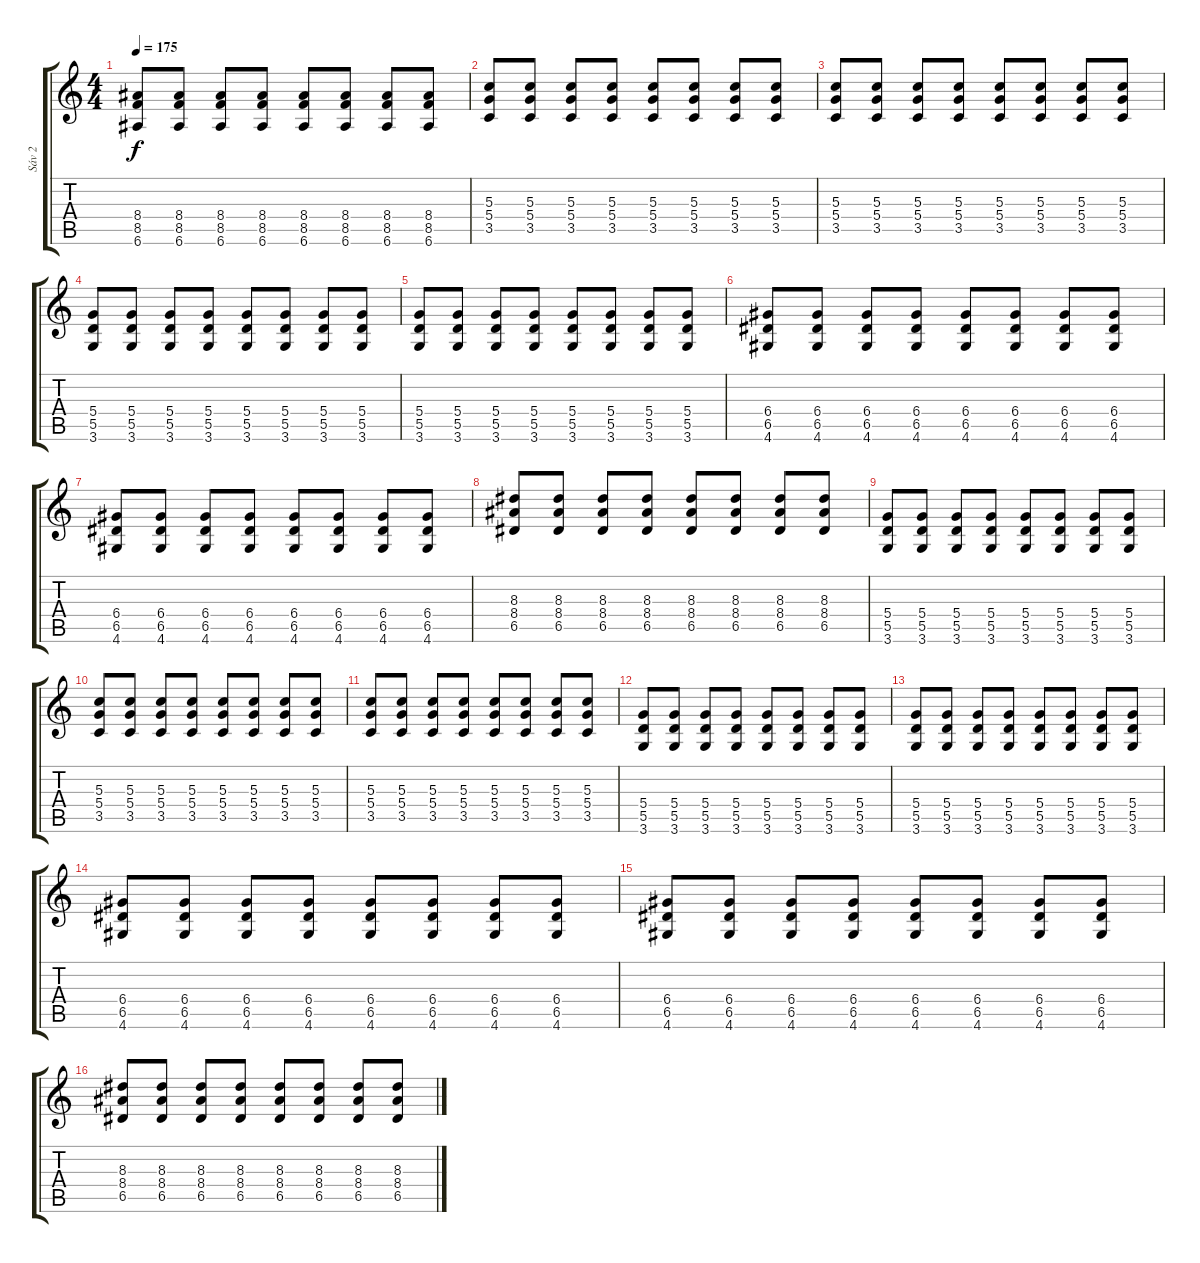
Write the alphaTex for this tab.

\track ("Sáv 2" "Sáv 2") {instrument distortionguitar}
\staff {score tabs}
\tuning (E4 B3 G3 D3 A2 E2) {hide}
\ts (4 4)
\tempo 175
\clef g2
\ks c
(8.4 8.5 6.6).8{dy f} (8.4 8.5 6.6).8 (8.4 8.5 6.6).8 (8.4 8.5 6.6).8 (8.4 8.5 6.6).8 (8.4 8.5 6.6).8 (8.4 8.5 6.6).8 (8.4 8.5 6.6).8 |
(5.3 5.4 3.5).8 (5.3 5.4 3.5).8 (5.3 5.4 3.5).8 (5.3 5.4 3.5).8 (5.3 5.4 3.5).8 (5.3 5.4 3.5).8 (5.3 5.4 3.5).8 (5.3 5.4 3.5).8 |
(5.3 5.4 3.5).8 (5.3 5.4 3.5).8 (5.3 5.4 3.5).8 (5.3 5.4 3.5).8 (5.3 5.4 3.5).8 (5.3 5.4 3.5).8 (5.3 5.4 3.5).8 (5.3 5.4 3.5).8 |
(5.4 5.5 3.6).8 (5.4 5.5 3.6).8 (5.4 5.5 3.6).8 (5.4 5.5 3.6).8 (5.4 5.5 3.6).8 (5.4 5.5 3.6).8 (5.4 5.5 3.6).8 (5.4 5.5 3.6).8 |
(5.4 5.5 3.6).8 (5.4 5.5 3.6).8 (5.4 5.5 3.6).8 (5.4 5.5 3.6).8 (5.4 5.5 3.6).8 (5.4 5.5 3.6).8 (5.4 5.5 3.6).8 (5.4 5.5 3.6).8 |
(6.4 6.5 4.6).8 (6.4 6.5 4.6).8 (6.4 6.5 4.6).8 (6.4 6.5 4.6).8 (6.4 6.5 4.6).8 (6.4 6.5 4.6).8 (6.4 6.5 4.6).8 (6.4 6.5 4.6).8 |
(6.4 6.5 4.6).8 (6.4 6.5 4.6).8 (6.4 6.5 4.6).8 (6.4 6.5 4.6).8 (6.4 6.5 4.6).8 (6.4 6.5 4.6).8 (6.4 6.5 4.6).8 (6.4 6.5 4.6).8 |
(8.3 8.4 6.5).8 (8.3 8.4 6.5).8 (8.3 8.4 6.5).8 (8.3 8.4 6.5).8 (8.3 8.4 6.5).8 (8.3 8.4 6.5).8 (8.3 8.4 6.5).8 (8.3 8.4 6.5).8 |
(5.4 5.5 3.6).8 (5.4 5.5 3.6).8 (5.4 5.5 3.6).8 (5.4 5.5 3.6).8 (5.4 5.5 3.6).8 (5.4 5.5 3.6).8 (5.4 5.5 3.6).8 (5.4 5.5 3.6).8 |
(5.3 5.4 3.5).8 (5.3 5.4 3.5).8 (5.3 5.4 3.5).8 (5.3 5.4 3.5).8 (5.3 5.4 3.5).8 (5.3 5.4 3.5).8 (5.3 5.4 3.5).8 (5.3 5.4 3.5).8 |
(5.3 5.4 3.5).8 (5.3 5.4 3.5).8 (5.3 5.4 3.5).8 (5.3 5.4 3.5).8 (5.3 5.4 3.5).8 (5.3 5.4 3.5).8 (5.3 5.4 3.5).8 (5.3 5.4 3.5).8 |
(5.4 5.5 3.6).8 (5.4 5.5 3.6).8 (5.4 5.5 3.6).8 (5.4 5.5 3.6).8 (5.4 5.5 3.6).8 (5.4 5.5 3.6).8 (5.4 5.5 3.6).8 (5.4 5.5 3.6).8 |
(5.4 5.5 3.6).8 (5.4 5.5 3.6).8 (5.4 5.5 3.6).8 (5.4 5.5 3.6).8 (5.4 5.5 3.6).8 (5.4 5.5 3.6).8 (5.4 5.5 3.6).8 (5.4 5.5 3.6).8 |
(6.4 6.5 4.6).8 (6.4 6.5 4.6).8 (6.4 6.5 4.6).8 (6.4 6.5 4.6).8 (6.4 6.5 4.6).8 (6.4 6.5 4.6).8 (6.4 6.5 4.6).8 (6.4 6.5 4.6).8 |
(6.4 6.5 4.6).8 (6.4 6.5 4.6).8 (6.4 6.5 4.6).8 (6.4 6.5 4.6).8 (6.4 6.5 4.6).8 (6.4 6.5 4.6).8 (6.4 6.5 4.6).8 (6.4 6.5 4.6).8 |
(8.3 8.4 6.5).8 (8.3 8.4 6.5).8 (8.3 8.4 6.5).8 (8.3 8.4 6.5).8 (8.3 8.4 6.5).8 (8.3 8.4 6.5).8 (8.3 8.4 6.5).8 (8.3 8.4 6.5).8
